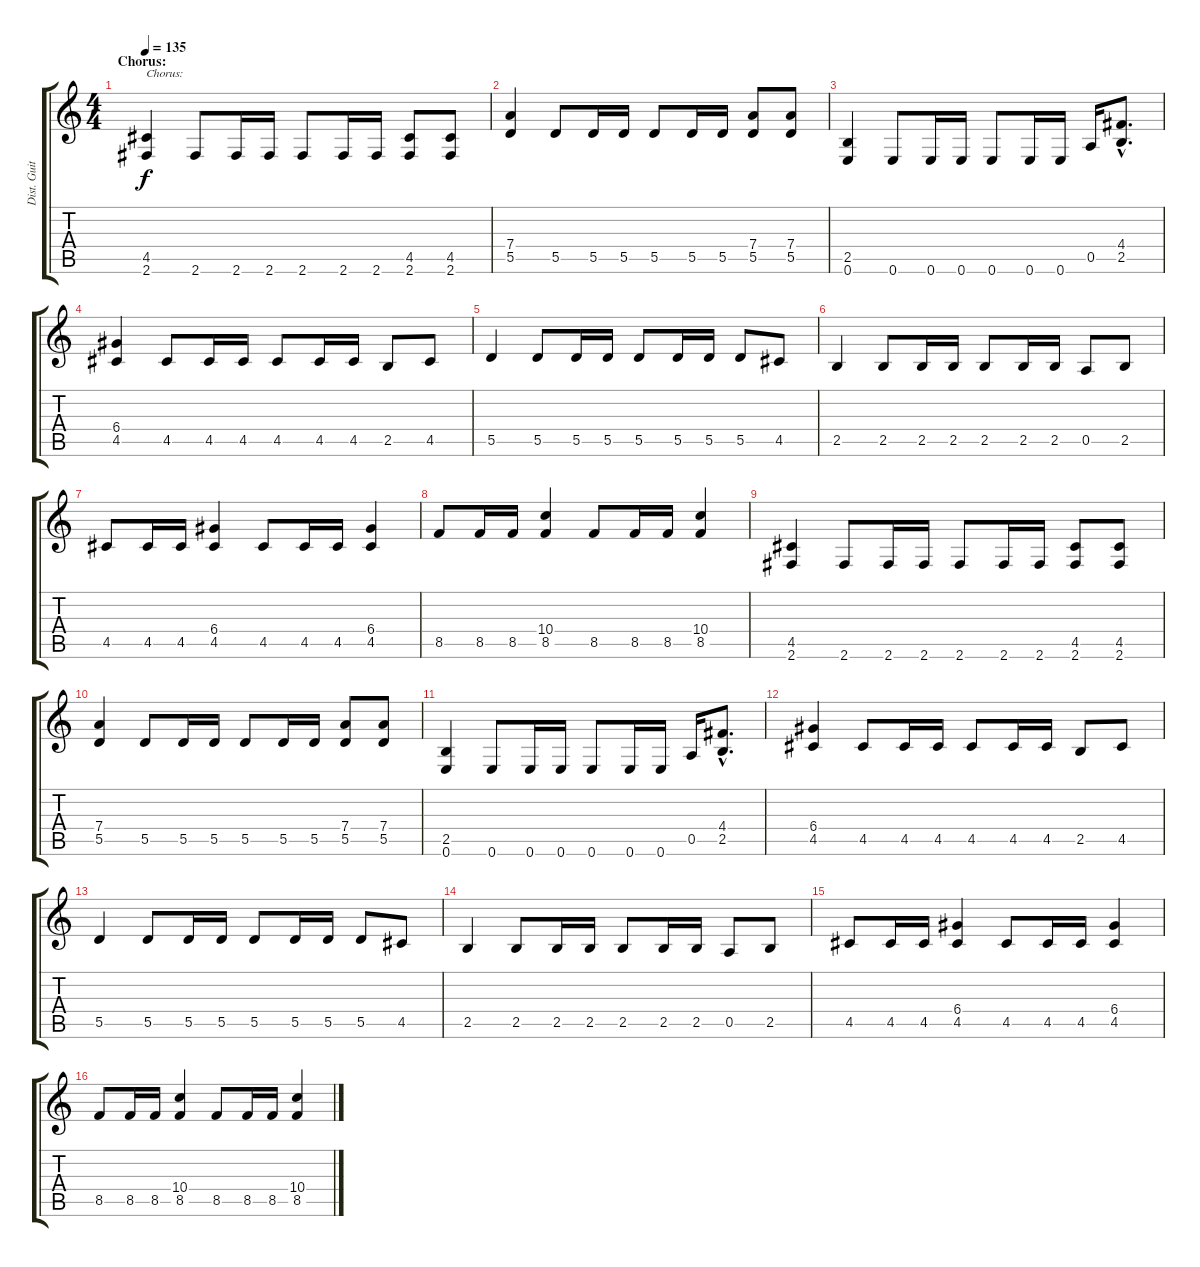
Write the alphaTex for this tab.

\track ("Dist. Guitar 2" "Dist. Guit") {instrument distortionguitar}
\staff {score tabs}
\tuning (E4 B3 G3 D3 A2 E2) {hide}
\ts (4 4)
\section ("" "Chorus:")
\tempo 135
\clef g2
\ks c
(4.5 2.6).4{txt "Chorus:" dy f} 2.6.8 2.6.16 2.6.16 2.6.8 2.6.16 2.6.16 (4.5 2.6).8 (4.5 2.6).8 |
(7.4 5.5).4 5.5.8 5.5.16 5.5.16 5.5.8 5.5.16 5.5.16 (7.4 5.5).8 (7.4 5.5).8 |
(2.5 0.6).4 0.6.8 0.6.16 0.6.16 0.6.8 0.6.16 0.6.16 0.5.16 (4.4{hac} 2.5{hac}).8{d} |
(6.4 4.5).4 4.5.8 4.5.16 4.5.16 4.5.8 4.5.16 4.5.16 2.5.8 4.5.8 |
5.5.4 5.5.8 5.5.16 5.5.16 5.5.8 5.5.16 5.5.16 5.5.8 4.5.8 |
2.5.4 2.5.8 2.5.16 2.5.16 2.5.8 2.5.16 2.5.16 0.5.8 2.5.8 |
4.5.8 4.5.16 4.5.16 (6.4 4.5).4 4.5.8 4.5.16 4.5.16 (6.4 4.5).4 |
8.5.8 8.5.16 8.5.16 (10.4 8.5).4 8.5.8 8.5.16 8.5.16 (10.4 8.5).4 |
(4.5 2.6).4 2.6.8 2.6.16 2.6.16 2.6.8 2.6.16 2.6.16 (4.5 2.6).8 (4.5 2.6).8 |
(7.4 5.5).4 5.5.8 5.5.16 5.5.16 5.5.8 5.5.16 5.5.16 (7.4 5.5).8 (7.4 5.5).8 |
(2.5 0.6).4 0.6.8 0.6.16 0.6.16 0.6.8 0.6.16 0.6.16 0.5.16 (4.4{hac} 2.5{hac}).8{d} |
(6.4 4.5).4 4.5.8 4.5.16 4.5.16 4.5.8 4.5.16 4.5.16 2.5.8 4.5.8 |
5.5.4 5.5.8 5.5.16 5.5.16 5.5.8 5.5.16 5.5.16 5.5.8 4.5.8 |
2.5.4 2.5.8 2.5.16 2.5.16 2.5.8 2.5.16 2.5.16 0.5.8 2.5.8 |
4.5.8 4.5.16 4.5.16 (6.4 4.5).4 4.5.8 4.5.16 4.5.16 (6.4 4.5).4 |
8.5.8 8.5.16 8.5.16 (10.4 8.5).4 8.5.8 8.5.16 8.5.16 (10.4 8.5).4
